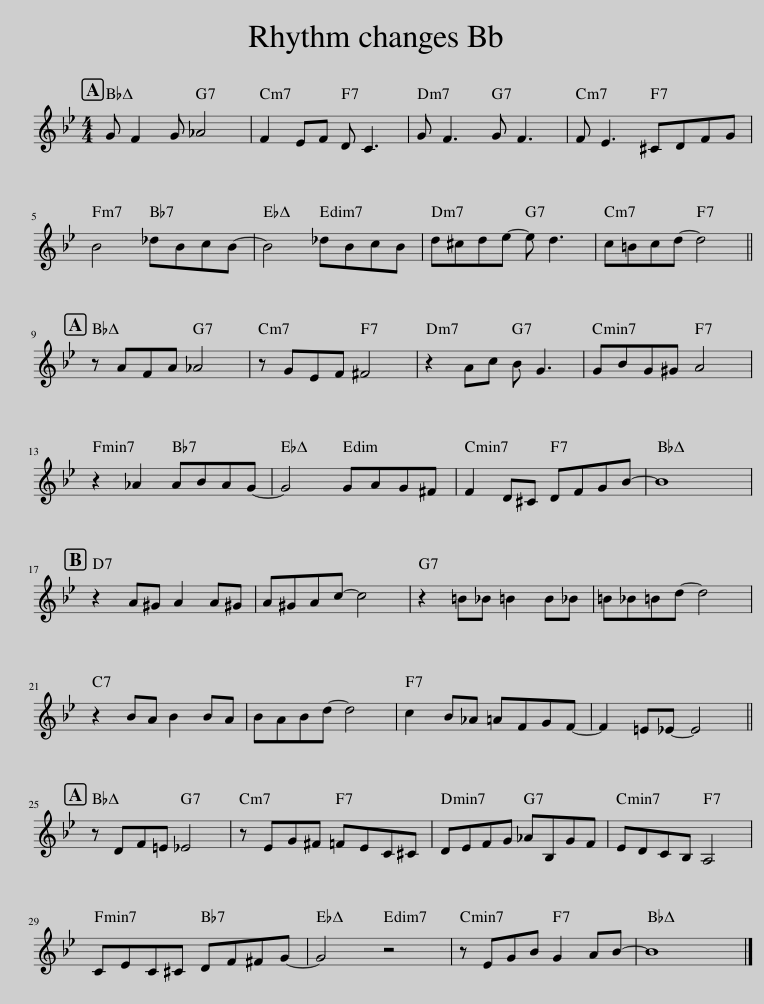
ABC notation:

X:1
L:1/8
M:4/4
I:linebreak $
K:Bb
V:1 treble
V:1
 G F2 G _A4 | F2 EF D C3 | G F3 G F3 | F E3 ^CDFG |$ B4 _dBcB- | %5
 B4 _dBcB | d^cde- e d3 | c=Bcd- d4 ||$ z AFA _A4 | z GEF ^F4 | %10
 z2 Ac B G3 | GBG^G A4 |$ z2 _A2 ABAG- | G4 GAG^F | F2 D^C DFGB- | %15
 B8 |$ z2 A^G A2 A^G | A^GAc- c4 | z2 =B_B =B2 B_B | =B_B=Bd- d4 |$ %20
 z2 BA B2 BA | BABd- d4 | c2 B_A =AFGF- | F2 =E_E- E4 ||$ z DF=E _E4 | %25
 z EG^F =FEC^C | DEFG _AB,GF | EDCB, A,4 |$ CEC^C DF^FG- | G4 z4 | %30
 z EGB G2 AB- | B8 |] %32
